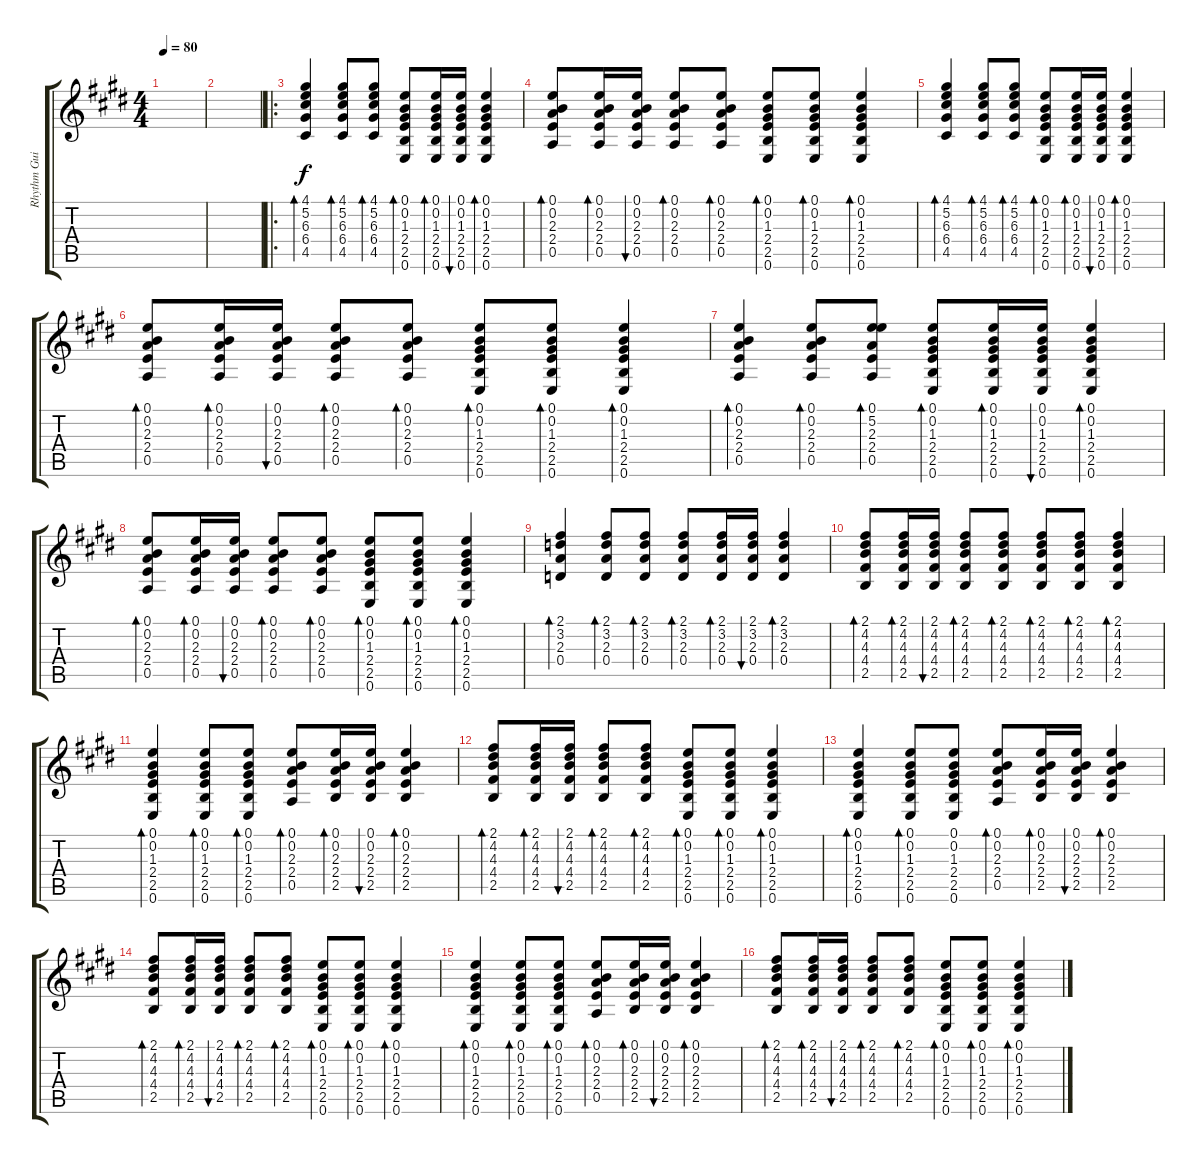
\track ("Rhythm Guitar" "Rhythm Gui") {instrument acousticguitarsteel}
\staff {score tabs}
\tuning (E4 B3 G3 D3 A2 E2) {hide}
\ts (4 4)
\tempo 80
\clef g2
\ks c#minor
|
|
\ro
(4.1 5.2 6.3 6.4 4.5).4{bd 60} (4.1 5.2 6.3 6.4 4.5).8{bd 60} (4.1 5.2 6.3 6.4 4.5).8{bd 60} (0.1 0.2 1.3 2.4 2.5 0.6).8{bd 60} (0.1 0.2 1.3 2.4 2.5 0.6).16{bd 60} (0.1 0.2 1.3 2.4 2.5 0.6).16{bu 60} (0.1 0.2 1.3 2.4 2.5 0.6).4{bd 60} |
(0.1 0.2 2.3 2.4 0.5).8{bd 60} (0.1 0.2 2.3 2.4 0.5).16{bd 60} (0.1 0.2 2.3 2.4 0.5).16{bu 60} (0.1 0.2 2.3 2.4 0.5).8{bd 60} (0.1 0.2 2.3 2.4 0.5).8{bd 60} (0.1 0.2 1.3 2.4 2.5 0.6).8{bd 60} (0.1 0.2 1.3 2.4 2.5 0.6).8{bd 60} (0.1 0.2 1.3 2.4 2.5 0.6).4{bd 60} |
(4.1 5.2 6.3 6.4 4.5).4{bd 60} (4.1 5.2 6.3 6.4 4.5).8{bd 60} (4.1 5.2 6.3 6.4 4.5).8{bd 60} (0.1 0.2 1.3 2.4 2.5 0.6).8{bd 60} (0.1 0.2 1.3 2.4 2.5 0.6).16{bd 60} (0.1 0.2 1.3 2.4 2.5 0.6).16{bu 60} (0.1 0.2 1.3 2.4 2.5 0.6).4{bd 60} |
(0.1 0.2 2.3 2.4 0.5).8{bd 60} (0.1 0.2 2.3 2.4 0.5).16{bd 60} (0.1 0.2 2.3 2.4 0.5).16{bu 60} (0.1 0.2 2.3 2.4 0.5).8{bd 60} (0.1 0.2 2.3 2.4 0.5).8{bd 60} (0.1 0.2 1.3 2.4 2.5 0.6).8{bd 60} (0.1 0.2 1.3 2.4 2.5 0.6).8{bd 60} (0.1 0.2 1.3 2.4 2.5 0.6).4{bd 60} |
(0.1 0.2 2.3 2.4 0.5).4{bd 60} (0.1 0.2 2.3 2.4 0.5).8{bd 60} (0.1 5.2 2.3 2.4 0.5).8{bd 60} (0.1 0.2 1.3 2.4 2.5 0.6).8{bd 60} (0.1 0.2 1.3 2.4 2.5 0.6).16{bd 60} (0.1 0.2 1.3 2.4 2.5 0.6).16{bu 60} (0.1 0.2 1.3 2.4 2.5 0.6).4{bd 60} |
(0.1 0.2 2.3 2.4 0.5).8{bd 60} (0.1 0.2 2.3 2.4 0.5).16{bd 60} (0.1 0.2 2.3 2.4 0.5).16{bu 60} (0.1 0.2 2.3 2.4 0.5).8{bd 60} (0.1 0.2 2.3 2.4 0.5).8{bd 60} (0.1 0.2 1.3 2.4 2.5 0.6).8{bd 60} (0.1 0.2 1.3 2.4 2.5 0.6).8{bd 60} (0.1 0.2 1.3 2.4 2.5 0.6).4{bd 60} |
(2.1 3.2 2.3 0.4).4{bd 60} (2.1 3.2 2.3 0.4).8{bd 60} (2.1 3.2 2.3 0.4).8{bd 60} (2.1 3.2 2.3 0.4).8{bd 60} (2.1 3.2 2.3 0.4).16{bd 60} (2.1 3.2 2.3 0.4).16{bu 60} (2.1 3.2 2.3 0.4).4{bd 60} |
(2.1 4.2 4.3 4.4 2.5).8{bd 60} (2.1 4.2 4.3 4.4 2.5).16{bd 60} (2.1 4.2 4.3 4.4 2.5).16{bu 60} (2.1 4.2 4.3 4.4 2.5).8{bd 60} (2.1 4.2 4.3 4.4 2.5).8{bd 60} (2.1 4.2 4.3 4.4 2.5).8{bd 60} (2.1 4.2 4.3 4.4 2.5).8{bd 60} (2.1 4.2 4.3 4.4 2.5).4{bd 60} |
(0.1 0.2 1.3 2.4 2.5 0.6).4{bd 60} (0.1 0.2 1.3 2.4 2.5 0.6).8{bd 60} (0.1 0.2 1.3 2.4 2.5 0.6).8{bd 60} (0.1 0.2 2.3 2.4 0.5).8{bd 60} (0.1 0.2 2.3 2.4 2.5).16{bd 60} (0.1 0.2 2.3 2.4 2.5).16{bu 60} (0.1 0.2 2.3 2.4 2.5).4{bd 60} |
(2.1 4.2 4.3 4.4 2.5).8{bd 60} (2.1 4.2 4.3 4.4 2.5).16{bd 60} (2.1 4.2 4.3 4.4 2.5).16{bu 60} (2.1 4.2 4.3 4.4 2.5).8{bd 60} (2.1 4.2 4.3 4.4 2.5).8{bd 60} (0.1 0.2 1.3 2.4 2.5 0.6).8{bd 60} (0.1 0.2 1.3 2.4 2.5 0.6).8{bd 60} (0.1 0.2 1.3 2.4 2.5 0.6).4{bd 60} |
(0.1 0.2 1.3 2.4 2.5 0.6).4{bd 60} (0.1 0.2 1.3 2.4 2.5 0.6).8{bd 60} (0.1 0.2 1.3 2.4 2.5 0.6).8 (0.1 0.2 2.3 2.4 0.5).8{bd 60} (0.1 0.2 2.3 2.4 2.5).16{bd 60} (0.1 0.2 2.3 2.4 2.5).16{bu 60} (0.1 0.2 2.3 2.4 2.5).4{bd 60} |
(2.1 4.2 4.3 4.4 2.5).8{bd 60} (2.1 4.2 4.3 4.4 2.5).16{bd 60} (2.1 4.2 4.3 4.4 2.5).16{bu 60} (2.1 4.2 4.3 4.4 2.5).8{bd 60} (2.1 4.2 4.3 4.4 2.5).8{bd 60} (0.1 0.2 1.3 2.4 2.5 0.6).8{bd 60} (0.1 0.2 1.3 2.4 2.5 0.6).8{bd 60} (0.1 0.2 1.3 2.4 2.5 0.6).4{bd 60} |
(0.1 0.2 1.3 2.4 2.5 0.6).4{bd 60} (0.1 0.2 1.3 2.4 2.5 0.6).8{bd 60} (0.1 0.2 1.3 2.4 2.5 0.6).8{bd 60} (0.1 0.2 2.3 2.4 0.5).8{bd 60} (0.1 0.2 2.3 2.4 2.5).16{bd 60} (0.1 0.2 2.3 2.4 2.5).16{bu 60} (0.1 0.2 2.3 2.4 2.5).4{bd 60} |
(2.1 4.2 4.3 4.4 2.5).8{bd 60} (2.1 4.2 4.3 4.4 2.5).16{bd 60} (2.1 4.2 4.3 4.4 2.5).16{bu 60} (2.1 4.2 4.3 4.4 2.5).8{bd 60} (2.1 4.2 4.3 4.4 2.5).8{bd 60} (0.1 0.2 1.3 2.4 2.5 0.6).8{bd 60} (0.1 0.2 1.3 2.4 2.5 0.6).8{bd 60} (0.1 0.2 1.3 2.4 2.5 0.6).4{bd 60}
